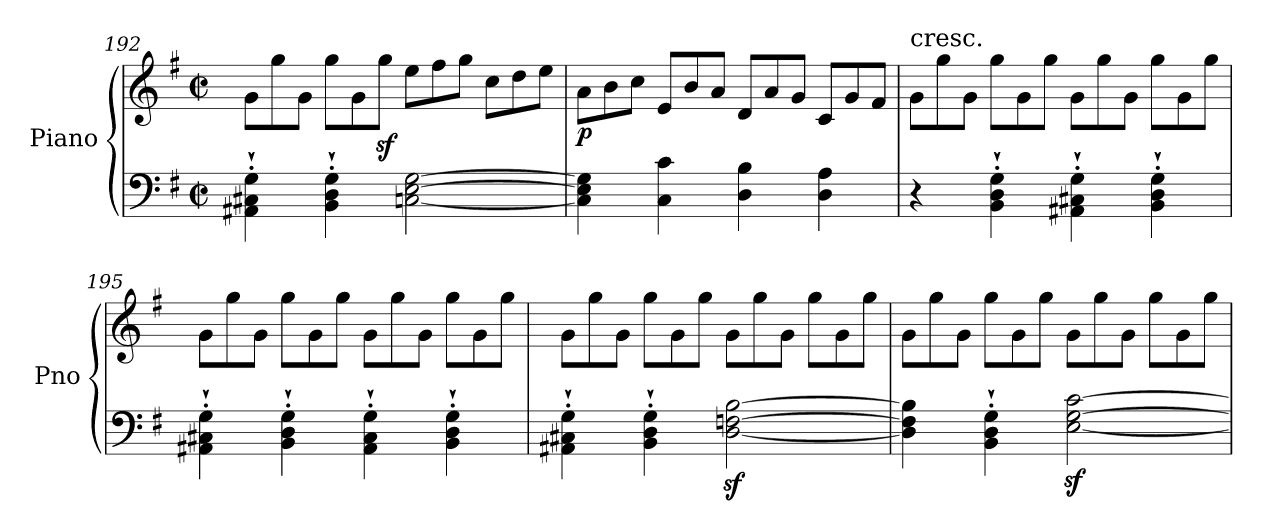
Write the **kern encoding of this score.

**kern	**kern	**dynam
*part1	*part1	*part1
*staff2	*staff1	*staff1/2
*I"Piano	*	*
*I'Pno	*	*
!!LO:PB:g=z
*clefF4	*clefG2	*
*k[f#]	*k[f#]	*
*G:	*G:	*
*M2/2	*M2/2	*
*met(c|)	*met(c|)	*
*	*Xtuplet	*
=192	=192	=192
4AA#X\`' 4C#X\`' 4G\`'	12g\L	.
.	12gg\	.
.	12g\J	.
4BB\`' 4D\`' 4G\`'	12gg\L	.
.	12g\	.
.	12ggz<\J	.
[2Cn\ [2E\ [2G\	12ee\L	.
.	12ff#\	.
.	12gg\J	.
.	12cc\L	.
.	12dd\	.
.	12ee\J	.
=193	=193	=193
!	!	!LO:DY:b
4C\] 4E\] 4G\]	12a\L	p
.	12b\	.
.	12cc\J	.
4C\ 4c\	12e/L	.
.	12b/	.
.	12a/J	.
4D\ 4B\	12d/L	.
.	12a/	.
.	12g/J	.
4D\ 4A\	12c/L	.
.	12g/	.
.	12f#/J	.
=194	=194	=194
!	!LO:TX:a:t=cresc.	!
4r	12g\L	.
.	12gg\	.
.	12g\J	.
4BB\`' 4D\`' 4G\`'	12gg\L	.
.	12g\	.
.	12gg\J	.
4AA#X\`' 4C#X\`' 4G\`'	12g\L	.
.	12gg\	.
.	12g\J	.
4BB\`' 4D\`' 4G\`'	12gg\L	.
.	12g\	.
.	12gg\J	.
!!LO:LB:g=z
=195	=195	=195
4AA#X\`' 4C#X\`' 4G\`'	12g\L	.
.	12gg\	.
.	12g\J	.
4BB\`' 4D\`' 4G\`'	12gg\L	.
.	12g\	.
.	12gg\J	.
4AA#\`' 4C#\`' 4G\`'	12g\L	.
.	12gg\	.
.	12g\J	.
4BB\`' 4D\`' 4G\`'	12gg\L	.
.	12g\	.
.	12gg\J	.
!!LO:LB:g=z
=196	=196	=196
4AA#X\`' 4C#X\`' 4G\`'	12g\L	.
.	12gg\	.
.	12g\J	.
4BB\`' 4D\`' 4G\`'	12gg\L	.
.	12g\	.
.	12gg\J	.
[2D\z< [2Fn\z< [2B\z<	12g\L	.
.	12gg\	.
.	12g\J	.
.	12gg\L	.
.	12g\	.
.	12gg\J	.
=197	=197	=197
4D\] 4F\] 4B\]	12g\L	.
.	12gg\	.
.	12g\J	.
4BB\`' 4D\`' 4G\`'	12gg\L	.
.	12g\	.
.	12gg\J	.
[2E\z< [2G\z< [2c\z<	12g\L	.
.	12gg\	.
.	12g\J	.
.	12gg\L	.
.	12g\	.
.	12gg\J	.
=	=	=
*-	*-	*-
